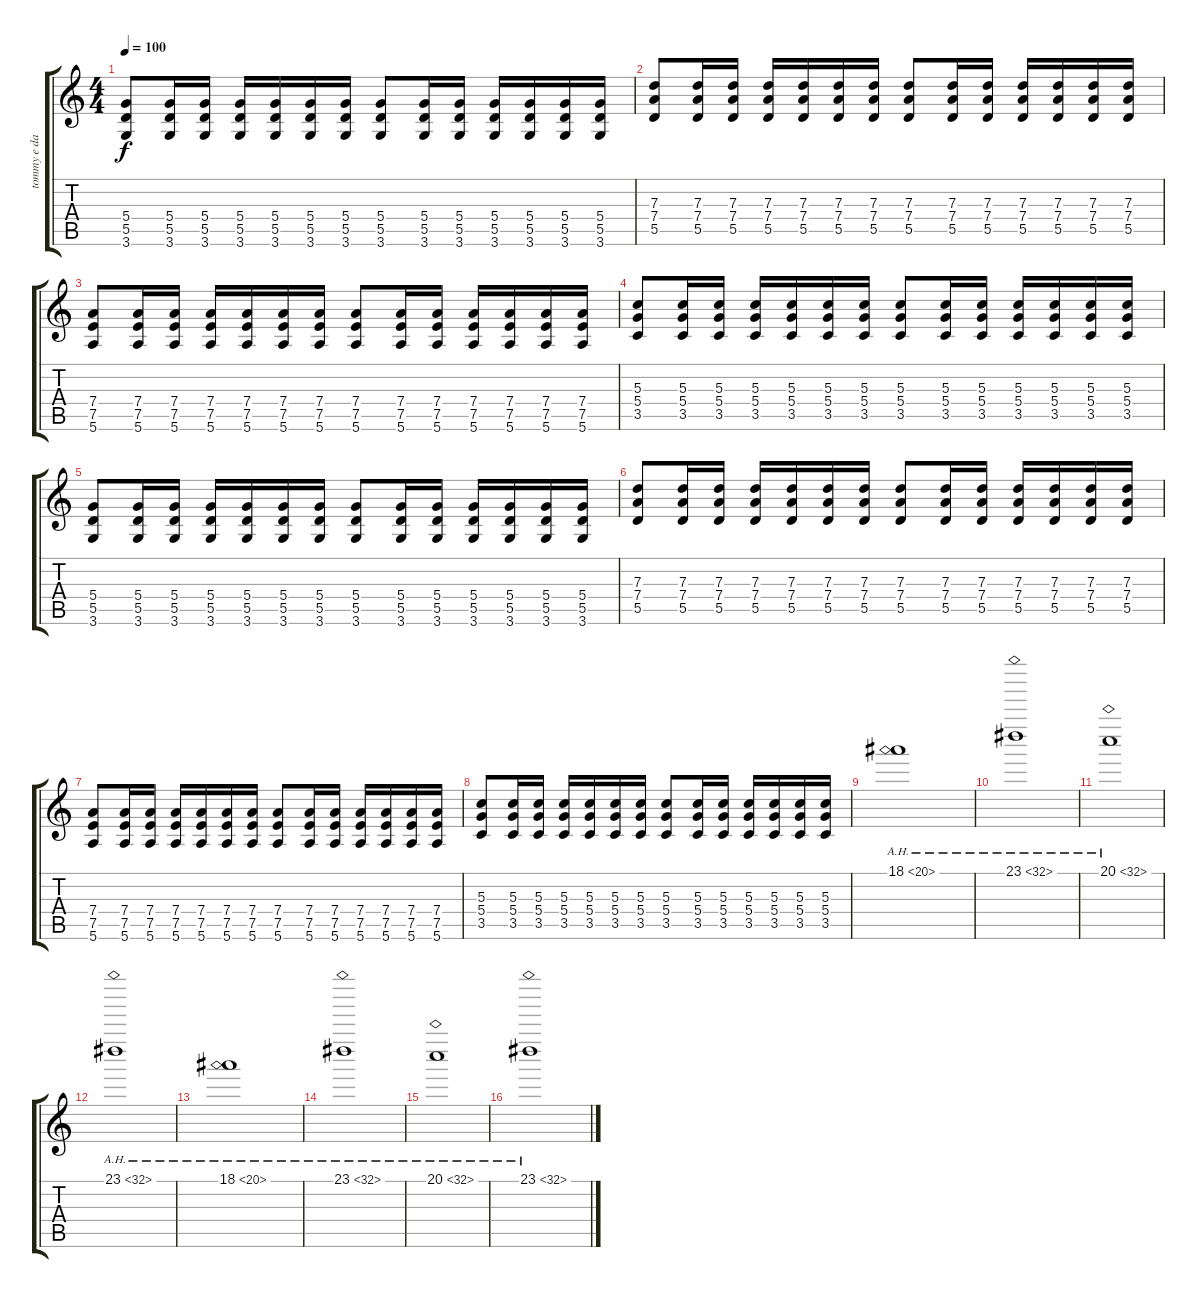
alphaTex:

\track ("tommy e dany" "tommy e da") {instrument overdrivenguitar}
\staff {score tabs}
\tuning (E4 B3 G3 D3 A2 E2) {hide}
\ts (4 4)
\tempo 100
\clef g2
\ks c
(5.4 5.5 3.6).8{dy f} (5.4 5.5 3.6).16 (5.4 5.5 3.6).16 (5.4 5.5 3.6).16 (5.4 5.5 3.6).16 (5.4 5.5 3.6).16 (5.4 5.5 3.6).16 (5.4 5.5 3.6).8 (5.4 5.5 3.6).16 (5.4 5.5 3.6).16 (5.4 5.5 3.6).16 (5.4 5.5 3.6).16 (5.4 5.5 3.6).16 (5.4 5.5 3.6).16 |
(7.3 7.4 5.5).8 (7.3 7.4 5.5).16 (7.3 7.4 5.5).16 (7.3 7.4 5.5).16 (7.3 7.4 5.5).16 (7.3 7.4 5.5).16 (7.3 7.4 5.5).16 (7.3 7.4 5.5).8 (7.3 7.4 5.5).16 (7.3 7.4 5.5).16 (7.3 7.4 5.5).16 (7.3 7.4 5.5).16 (7.3 7.4 5.5).16 (7.3 7.4 5.5).16 |
(7.4 7.5 5.6).8 (7.4 7.5 5.6).16 (7.4 7.5 5.6).16 (7.4 7.5 5.6).16 (7.4 7.5 5.6).16 (7.4 7.5 5.6).16 (7.4 7.5 5.6).16 (7.4 7.5 5.6).8 (7.4 7.5 5.6).16 (7.4 7.5 5.6).16 (7.4 7.5 5.6).16 (7.4 7.5 5.6).16 (7.4 7.5 5.6).16 (7.4 7.5 5.6).16 |
(5.3 5.4 3.5).8 (5.3 5.4 3.5).16 (5.3 5.4 3.5).16 (5.3 5.4 3.5).16 (5.3 5.4 3.5).16 (5.3 5.4 3.5).16 (5.3 5.4 3.5).16 (5.3 5.4 3.5).8 (5.3 5.4 3.5).16 (5.3 5.4 3.5).16 (5.3 5.4 3.5).16 (5.3 5.4 3.5).16 (5.3 5.4 3.5).16 (5.3 5.4 3.5).16 |
(5.4 5.5 3.6).8 (5.4 5.5 3.6).16 (5.4 5.5 3.6).16 (5.4 5.5 3.6).16 (5.4 5.5 3.6).16 (5.4 5.5 3.6).16 (5.4 5.5 3.6).16 (5.4 5.5 3.6).8 (5.4 5.5 3.6).16 (5.4 5.5 3.6).16 (5.4 5.5 3.6).16 (5.4 5.5 3.6).16 (5.4 5.5 3.6).16 (5.4 5.5 3.6).16 |
(7.3 7.4 5.5).8 (7.3 7.4 5.5).16 (7.3 7.4 5.5).16 (7.3 7.4 5.5).16 (7.3 7.4 5.5).16 (7.3 7.4 5.5).16 (7.3 7.4 5.5).16 (7.3 7.4 5.5).8 (7.3 7.4 5.5).16 (7.3 7.4 5.5).16 (7.3 7.4 5.5).16 (7.3 7.4 5.5).16 (7.3 7.4 5.5).16 (7.3 7.4 5.5).16 |
(7.4 7.5 5.6).8 (7.4 7.5 5.6).16 (7.4 7.5 5.6).16 (7.4 7.5 5.6).16 (7.4 7.5 5.6).16 (7.4 7.5 5.6).16 (7.4 7.5 5.6).16 (7.4 7.5 5.6).8 (7.4 7.5 5.6).16 (7.4 7.5 5.6).16 (7.4 7.5 5.6).16 (7.4 7.5 5.6).16 (7.4 7.5 5.6).16 (7.4 7.5 5.6).16 |
(5.3 5.4 3.5).8 (5.3 5.4 3.5).16 (5.3 5.4 3.5).16 (5.3 5.4 3.5).16 (5.3 5.4 3.5).16 (5.3 5.4 3.5).16 (5.3 5.4 3.5).16 (5.3 5.4 3.5).8 (5.3 5.4 3.5).16 (5.3 5.4 3.5).16 (5.3 5.4 3.5).16 (5.3 5.4 3.5).16 (5.3 5.4 3.5).16 (5.3 5.4 3.5).16 |
18.1{ah 2}.1 |
23.1{ah 9}.1 |
20.1{ah 12}.1 |
23.1{ah 9}.1 |
18.1{ah 2}.1 |
23.1{ah 9}.1 |
20.1{ah 12}.1 |
23.1{ah 9}.1
